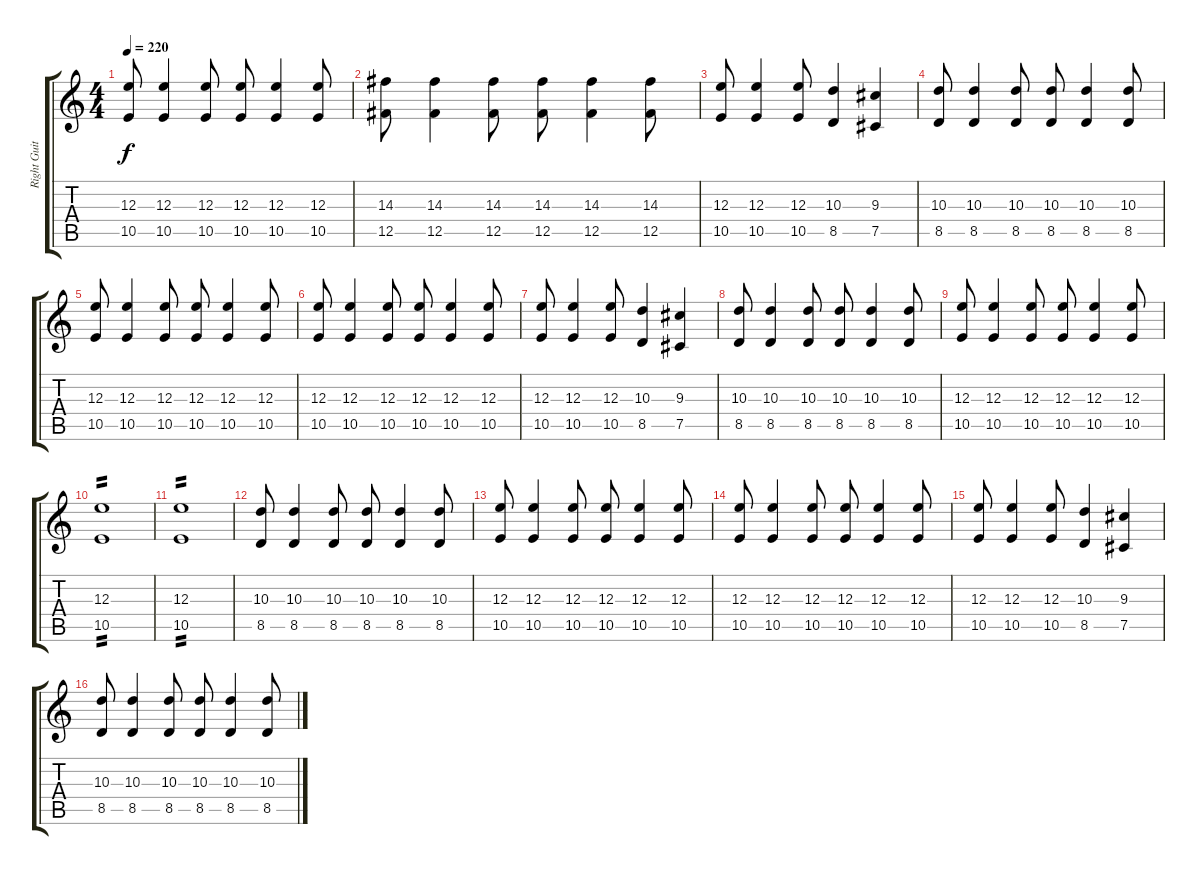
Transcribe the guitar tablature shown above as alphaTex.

\track ("Right Guitar" "Right Guit") {instrument distortionguitar}
\staff {score tabs}
\tuning (Db4 Ab3 E3 B2 Gb2 B1) {hide}
\ts (4 4)
\tempo 220
\clef g2
\ks c
(12.3 10.5).8{dy f} (12.3 10.5).4 (12.3 10.5).8 (12.3 10.5).8 (12.3 10.5).4 (12.3 10.5).8 |
(14.3 12.5).8 (14.3 12.5).4 (14.3 12.5).8 (14.3 12.5).8 (14.3 12.5).4 (14.3 12.5).8 |
(12.3 10.5).8 (12.3 10.5).4 (12.3 10.5).8 (10.3 8.5).4 (9.3 7.5).4 |
(10.3 8.5).8 (10.3 8.5).4 (10.3 8.5).8 (10.3 8.5).8 (10.3 8.5).4 (10.3 8.5).8 |
(12.3 10.5).8 (12.3 10.5).4 (12.3 10.5).8 (12.3 10.5).8 (12.3 10.5).4 (12.3 10.5).8 |
(12.3 10.5).8 (12.3 10.5).4 (12.3 10.5).8 (12.3 10.5).8 (12.3 10.5).4 (12.3 10.5).8 |
(12.3 10.5).8 (12.3 10.5).4 (12.3 10.5).8 (10.3 8.5).4 (9.3 7.5).4 |
(10.3 8.5).8 (10.3 8.5).4 (10.3 8.5).8 (10.3 8.5).8 (10.3 8.5).4 (10.3 8.5).8 |
(12.3 10.5).8 (12.3 10.5).4 (12.3 10.5).8 (12.3 10.5).8 (12.3 10.5).4 (12.3 10.5).8 |
(12.3 10.5).1{tp 2} |
(12.3 10.5).1{tp 2} |
(10.3 8.5).8 (10.3 8.5).4 (10.3 8.5).8 (10.3 8.5).8 (10.3 8.5).4 (10.3 8.5).8 |
(12.3 10.5).8 (12.3 10.5).4 (12.3 10.5).8 (12.3 10.5).8 (12.3 10.5).4 (12.3 10.5).8 |
(12.3 10.5).8 (12.3 10.5).4 (12.3 10.5).8 (12.3 10.5).8 (12.3 10.5).4 (12.3 10.5).8 |
(12.3 10.5).8 (12.3 10.5).4 (12.3 10.5).8 (10.3 8.5).4 (9.3 7.5).4 |
(10.3 8.5).8 (10.3 8.5).4 (10.3 8.5).8 (10.3 8.5).8 (10.3 8.5).4 (10.3 8.5).8
